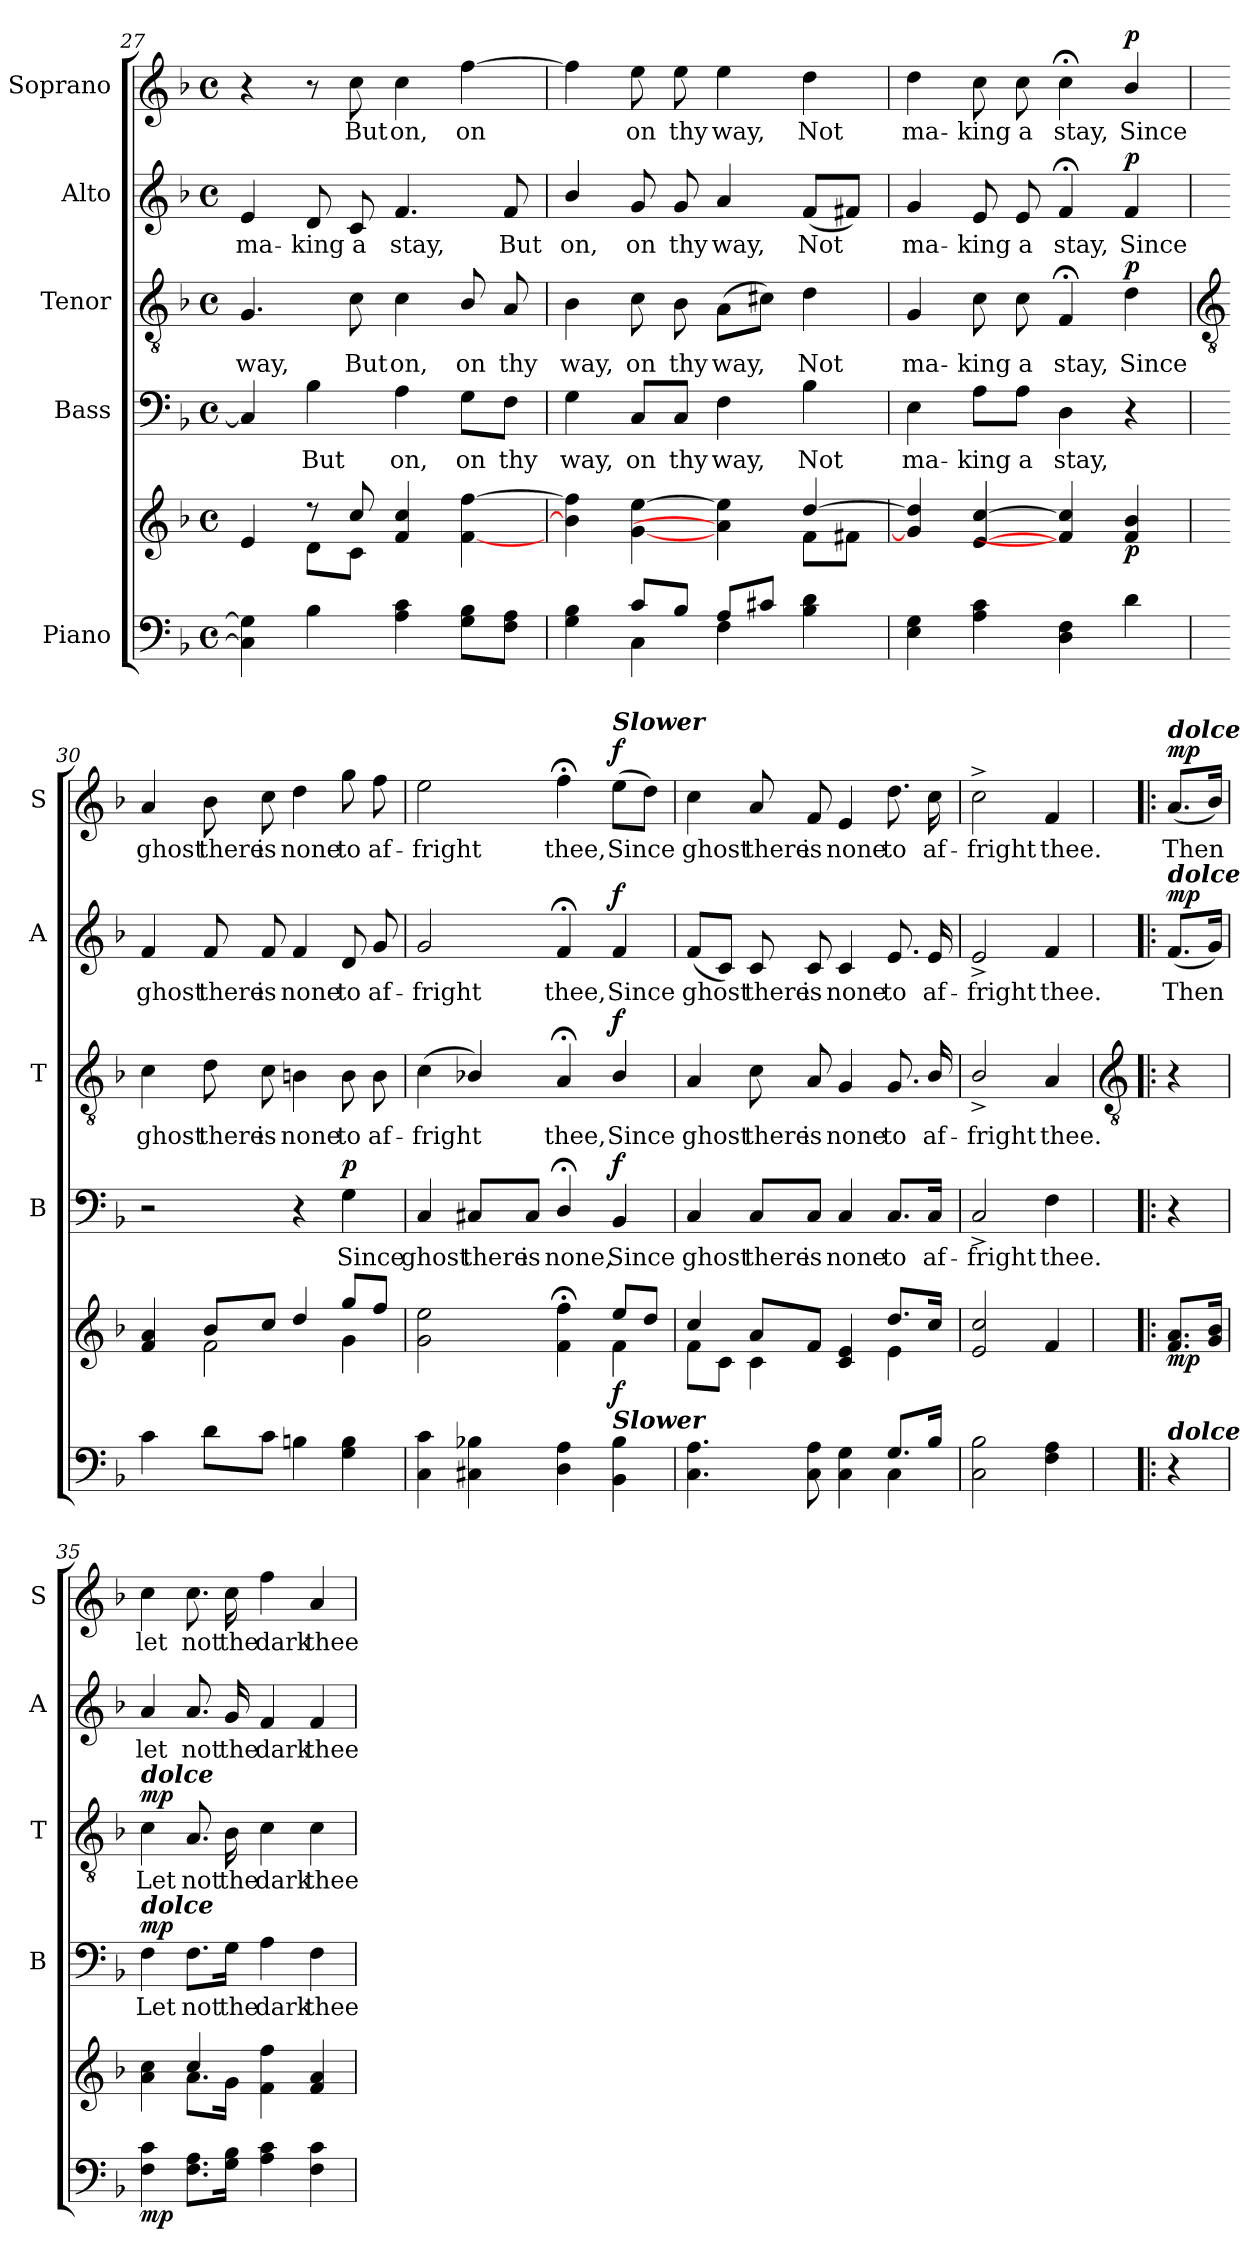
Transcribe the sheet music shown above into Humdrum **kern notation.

**kern	**kern	**dynam	**kern	**text	**dynam	**kern	**text	**dynam	**kern	**text	**dynam	**kern	**text	**dynam
*part5	*part5	*part5	*part4	*part4	*part4	*part3	*part3	*part3	*part2	*part2	*part2	*part1	*part1	*part1
*staff6	*staff5	*staff5/6	*staff4	*staff4	*staff4	*staff3	*staff3	*staff3	*staff2	*staff2	*staff2	*staff1	*staff1	*staff1
*I"Piano	*	*	*I"Bass	*	*	*I"Tenor	*	*	*I"Alto	*	*	*I"Soprano	*	*
*	*	*	*I'B	*	*	*I'T	*	*	*I'A	*	*	*I'S	*	*
*clefF4	*clefG2	*	*clefF4	*	*	*clefGv2	*	*	*clefG2	*	*	*clefG2	*	*
*k[b-]	*k[b-]	*	*k[b-]	*	*	*k[b-]	*	*	*k[b-]	*	*	*k[b-]	*	*
*F:	*F:	*	*F:	*	*	*F:	*	*	*F:	*	*	*F:	*	*
*M4/4	*M4/4	*	*M4/4	*	*	*M4/4	*	*	*M4/4	*	*	*M4/4	*	*
*met(c)	*met(c)	*	*met(c)	*	*	*met(c)	*	*	*met(c)	*	*	*met(c)	*	*
=27	=27	=27	=27	=27	=27	=27	=27	=27	=27	=27	=27	=27	=27	=27
*^	*^	*	*	*	*	*	*	*	*	*	*	*	*	*
!	!	!	!	!	!	!	!	!	!LO:LY:b	!	!	!LO:LY:b	!	!	!	!
1ryy	4C] 4G]	4e	4ryy	.	4C]	.	.	4.G	way,	.	4e	ma-	.	4r	.	.
!	!	!	!	!	!	!LO:LY:b	!	!	!	!	!	!LO:LY:b	!	!	!	!
.	4B-	8r	8d\L	.	4B-	But	.	.	.	.	8d	-king	.	8r	.	.
!	!	!	!	!	!	!	!	!	!LO:LY:b	!	!	!LO:LY:b	!	!	!LO:LY:b	!
.	.	8cc/	8c\J	.	.	.	.	8c	But	.	8c	a	.	8cc	But	.
!	!	!	!	!	!	!LO:LY:b	!	!	!LO:LY:b	!	!	!LO:LY:b	!	!	!LO:LY:b	!
.	4A 4c	4f/ 4cc/	2ryy	.	4A	on,	.	4c	on,	.	4.f	stay,	.	4cc	on,	.
!	!	!	!	!	!	!LO:LY:b	!	!	!LO:LY:b	!	!	!	!	!	!LO:LY:b	!
.	8G 8B-L	[4f\ [4ff\	.	.	8G\L	on	.	8B-/	on	.	.	.	.	[4ff	on	.
!	!	!	!	!	!	!LO:LY:b	!	!	!LO:LY:b	!	!	!LO:LY:b	!	!	!	!
.	8F 8AJ	.	.	.	8F\J	thy	.	8A	thy	.	8f	But	.	.	.	.
=28	=28	=28	=28	=28	=28	=28	=28	=28	=28	=28	=28	=28	=28	=28	=28	=28
!	!	!	!	!	!	!LO:LY:b	!	!	!LO:LY:b	!	!	!LO:LY:b	!	!	!	!
4ryy	4G 4B-	4b-\] 4ff\]	2ryy	.	4G	way,	.	4B-	way,	.	4b-/	on,	.	4ff]	.	.
!	!	!	!	!	!	!LO:LY:b	!	!	!LO:LY:b	!	!	!LO:LY:b	!	!	!LO:LY:b	!
8c/L	4C\	[4g [4ee	.	.	8C/L	on	.	8c	on	.	8g	on	.	8ee	on	.
!	!	!	!	!	!	!LO:LY:b	!	!	!LO:LY:b	!	!	!LO:LY:b	!	!	!LO:LY:b	!
8B-/J	.	.	.	.	8C/J	thy	.	8B-	thy	.	8g	thy	.	8ee	thy	.
!	!	!	!	!	!	!LO:LY:b	!	!	!LO:LY:b	!	!	!LO:LY:b	!	!	!LO:LY:b	!
8A/L	4F\	4a] 4ee]	4ryy	.	4F	way,	.	(>8AL	way,	.	4a	way,	.	4ee	way,	.
8c#X/J	.	.	.	.	.	.	.	8c#XJ)	.	.	.	.	.	.	.	.
!	!	!	!	!	!	!LO:LY:b	!	!	!LO:LY:b	!	!	!LO:LY:b	!	!	!LO:LY:b	!
4ryy	4B- 4d	[4dd/	8f\L	.	4B-	Not	.	4d	Not	.	(<8fL	Not	.	4dd	Not	.
.	.	.	8f#X\J	.	.	.	.	.	.	.	8f#XJ)	.	.	.	.	.
=29	=29	=29	=29	=29	=29	=29	=29	=29	=29	=29	=29	=29	=29	=29	=29	=29
!	!	!	!	!	!	!LO:LY:b	!	!	!LO:LY:b	!	!	!LO:LY:b	!	!	!LO:LY:b	!
1ryy	4E 4G	4g] 4dd]	1ryy	.	4E	ma-	.	4G	ma-	.	4g	ma-	.	4dd	ma-	.
!	!	!	!	!	!	!LO:LY:b	!	!	!LO:LY:b	!	!	!LO:LY:b	!	!	!LO:LY:b	!
.	4A 4c	[4e [4cc	.	.	8A\L	-king	.	8c	-king	.	8e	-king	.	8cc	-king	.
!	!	!	!	!	!	!LO:LY:b	!	!	!LO:LY:b	!	!	!LO:LY:b	!	!	!LO:LY:b	!
.	.	.	.	.	8A\J	a	.	8c	a	.	8e	a	.	8cc	a	.
!	!	!	!	!	!	!LO:LY:b	!	!	!LO:LY:b	!	!	!LO:LY:b	!	!	!LO:LY:b	!
.	4D 4F	4f] 4cc]	.	.	4D	stay,	.	4F;<	stay,	.	4f;<	stay,	.	4cc;<	stay,	.
!	!	!	!	!LO:DY:b	!	!	!	!	!LO:LY:b	!LO:DY:b	!	!LO:LY:b	!LO:DY:b	!	!LO:LY:b	!LO:DY:b
.	4d	4f 4b-	.	p	4r	.	.	4d	Since	p	4f	Since	p	4b-/	Since	p
!!LO:LB:g=z
=30	=30	=30	=30	=30	=30	=30	=30	=30	=30	=30	=30	=30	=30	=30	=30	=30
*	*	*	*	*	*	*	*	*clefGv2	*	*	*	*	*	*	*	*
!	!	!	!	!	!	!	!	!	!LO:LY:b	!	!	!LO:LY:b	!	!	!LO:LY:b	!
1ryy	4c	4f 4a	4ryy	.	2r	.	.	4c	ghost	.	4f	ghost	.	4a	ghost	.
!	!	!	!	!	!	!	!	!	!LO:LY:b	!	!	!LO:LY:b	!	!	!LO:LY:b	!
.	8dL	8b-/L	2f\	.	.	.	.	8d	there	.	8f	there	.	8b-	there	.
!	!	!	!	!	!	!	!	!	!LO:LY:b	!	!	!LO:LY:b	!	!	!LO:LY:b	!
.	8cJ	8cc/J	.	.	.	.	.	8c	is	.	8f	is	.	8cc	is	.
!	!	!	!	!	!	!	!	!	!LO:LY:b	!	!	!LO:LY:b	!	!	!LO:LY:b	!
.	4Bn	4dd/	.	.	4r	.	.	4Bn	none	.	4f	none	.	4dd	none	.
!	!	!	!	!	!	!LO:LY:b	!LO:DY:b	!	!LO:LY:b	!	!	!LO:LY:b	!	!	!LO:LY:b	!
.	4G 4B	8gg/L	4g\	.	4G	Since	p	8B	to	.	8d	to	.	8gg	to	.
!	!	!	!	!	!	!	!	!	!LO:LY:b	!	!	!LO:LY:b	!	!	!LO:LY:b	!
.	.	8ff/J	.	.	.	.	.	8B	af-	.	8g	af-	.	8ff	af-	.
=31	=31	=31	=31	=31	=31	=31	=31	=31	=31	=31	=31	=31	=31	=31	=31	=31
!	!	!	!	!	!	!LO:LY:b	!	!	!LO:LY:b	!	!	!LO:LY:b	!	!	!LO:LY:b	!
1ryy	4C 4c	2g 2ee	2ryy	.	4C	ghost	.	(<4c	-fright	.	2g	-fright	.	2ee	-fright	.
!	!	!	!	!	!	!LO:LY:b	!	!	!	!	!	!	!	!	!	!
.	4C#X 4B-X	.	.	.	8C#X/L	there	.	4B-X/)	.	.	.	.	.	.	.	.
!	!	!	!	!	!	!LO:LY:b	!	!	!	!	!	!	!	!	!	!
.	.	.	.	.	8C#/J	is	.	.	.	.	.	.	.	.	.	.
!	!	!	!	!	!	!LO:LY:b	!	!	!LO:LY:b	!	!	!LO:LY:b	!	!	!LO:LY:b	!
.	4D 4A	4f;< 4ff;<	4ryy	.	4D;</	none,	.	4A;<	thee,	.	4f;<	thee,	.	4ff;<	thee,	.
!	!	!	!	!	!	!	!	!	!	!	!	!	!	!LO:TX:a:Bi:t=Slower	!	!
!	!LO:TX:a:Bi:t=Slower	!	!	!	!	!	!	!	!	!	!	!	!	!	!	!
!	!	!	!	!LO:DY:b	!	!LO:LY:b	!LO:DY:b	!	!LO:LY:b	!LO:DY:b	!	!LO:LY:b	!LO:DY:b	!	!LO:LY:b	!LO:DY:b
.	4BB- 4B-	8ee/L	4f\	f	4BB-	Since	f	4B-/	Since	f	4f	Since	f	(>8eeL	Since	f
.	.	8dd/J	.	.	.	.	.	.	.	.	.	.	.	8ddJ)	.	.
=32	=32	=32	=32	=32	=32	=32	=32	=32	=32	=32	=32	=32	=32	=32	=32	=32
!	!	!	!	!	!	!LO:LY:b	!	!	!LO:LY:b	!	!	!LO:LY:b	!	!	!LO:LY:b	!
2ryy	4.C 4.A	4cc/	8f\L	.	4C	ghost	.	4A	ghost	.	(<8fL	ghost	.	4cc	ghost	.
.	.	.	8c\J	.	.	.	.	.	.	.	8cJ)	.	.	.	.	.
!	!	!	!	!	!	!LO:LY:b	!	!	!LO:LY:b	!	!	!LO:LY:b	!	!	!LO:LY:b	!
.	.	8aL	4c\	.	8C/L	there	.	8c	there	.	8c	there	.	8a	there	.
!	!	!	!	!	!	!LO:LY:b	!	!	!LO:LY:b	!	!	!LO:LY:b	!	!	!LO:LY:b	!
.	8C 8A	8fJ	.	.	8C/J	is	.	8A	is	.	8c	is	.	8f	is	.
!	!	!	!	!	!	!LO:LY:b	!	!	!LO:LY:b	!	!	!LO:LY:b	!	!	!LO:LY:b	!
4ryy	4C 4G	4c 4e	4ryy	.	4C	none	.	4G	none	.	4c	none	.	4e	none	.
!	!	!	!	!	!	!LO:LY:b	!	!	!LO:LY:b	!	!	!LO:LY:b	!	!	!LO:LY:b	!
8.G/L	4C\	8.dd/L	4e\	.	8.C/L	to	.	8.G	to	.	8.e	to	.	8.dd	to	.
!	!	!	!	!	!	!LO:LY:b	!	!	!LO:LY:b	!	!	!LO:LY:b	!	!	!LO:LY:b	!
16B-/J	.	16cc/J	.	.	16C/Jk	af-	.	16B-/	af-	.	16e	af-	.	16cc	af-	.
=33	=33	=33	=33	=33	=33	=33	=33	=33	=33	=33	=33	=33	=33	=33	=33	=33
!	!	!	!	!	!	!LO:LY:b	!	!	!LO:LY:b	!	!	!LO:LY:b	!	!	!LO:LY:b	!
2.ryy	2C 2B-	2e 2cc	2.ryy	.	2C^	-fright	.	2B-^/	-fright	.	2e^	-fright	.	2cc^	-fright	.
!	!	!	!	!	!	!LO:LY:b	!	!	!LO:LY:b	!	!	!LO:LY:b	!	!	!LO:LY:b	!
.	4F 4A	4f	.	.	4F	thee.	.	4A	thee.	.	4f	thee.	.	4f	thee.	.
!!LO:LB:g=z
=34!|:	=34!|:	=34!|:	=34!|:	=34!|:	=34!|:	=34!|:	=34!|:	=34!|:	=34!|:	=34!|:	=34!|:	=34!|:	=34!|:	=34!|:	=34!|:	=34!|:
*	*	*	*	*	*	*	*	*clefGv2	*	*	*	*	*	*	*	*
!	!	!	!	!	!	!	!	!	!	!	!	!	!	!LO:TX:a:Bi:t=dolce	!	!
!	!	!	!	!	!	!	!	!	!	!	!LO:TX:a:Bi:t=dolce	!	!	!	!	!
!LO:TX:a:Bi:t=dolce	!	!	!	!	!	!	!	!	!	!	!	!	!	!	!	!
!	!	!	!	!LO:DY:b	!	!	!	!	!	!	!	!LO:LY:b	!LO:DY:b	!	!LO:LY:b	!LO:DY:b
4ryy	4r	8.f 8.aL	4ryy	mp	4r	.	.	4r	.	.	(<8.fL	Then	mp	(<8.aL	Then	mp
.	.	16g 16b-J	.	.	.	.	.	.	.	.	16gJ)	.	.	16b-J)	.	.
=35	=35	=35	=35	=35	=35	=35	=35	=35	=35	=35	=35	=35	=35	=35	=35	=35
!	!	!	!	!	!	!	!	!LO:TX:a:Bi:t=dolce	!	!	!	!	!	!	!	!
!	!	!	!	!	!LO:TX:a:Bi:t=dolce	!	!	!	!	!	!	!	!	!	!	!
!	!	!	!	!LO:DY:b=2	!	!LO:LY:b	!LO:DY:b	!	!LO:LY:b	!LO:DY:b	!	!LO:LY:b	!	!	!LO:LY:b	!
1ryy	4F 4c	4a 4cc	4ryy	mp	4F	Let	mp	4c	Let	mp	4a	let	.	4cc	let	.
!	!	!	!	!	!	!LO:LY:b	!	!	!LO:LY:b	!	!	!LO:LY:b	!	!	!LO:LY:b	!
.	8.F 8.AL	4cc/	8.a\L	.	8.F\L	not	.	8.A	not	.	8.a	not	.	8.cc	not	.
!	!	!	!	!	!	!LO:LY:b	!	!	!LO:LY:b	!	!	!LO:LY:b	!	!	!LO:LY:b	!
.	16G 16B-J	.	16g\J	.	16G\Jk	the	.	16B-	the	.	16g	the	.	16cc	the	.
!	!	!	!	!	!	!LO:LY:b	!	!	!LO:LY:b	!	!	!LO:LY:b	!	!	!LO:LY:b	!
.	4A 4c	4f 4ff	2ryy	.	4A	dark	.	4c	dark	.	4f	dark	.	4ff	dark	.
!	!	!	!	!	!	!LO:LY:b	!	!	!LO:LY:b	!	!	!LO:LY:b	!	!	!LO:LY:b	!
.	4F 4c	4f 4a	.	.	4F	thee	.	4c	thee	.	4f	thee	.	4a	thee	.
*v	*v	*	*	*	*	*	*	*	*	*	*	*	*	*	*	*
*	*v	*v	*	*	*	*	*	*	*	*	*	*	*	*	*
=	=	=	=	=	=	=	=	=	=	=	=	=	=	=
*-	*-	*-	*-	*-	*-	*-	*-	*-	*-	*-	*-	*-	*-	*-
